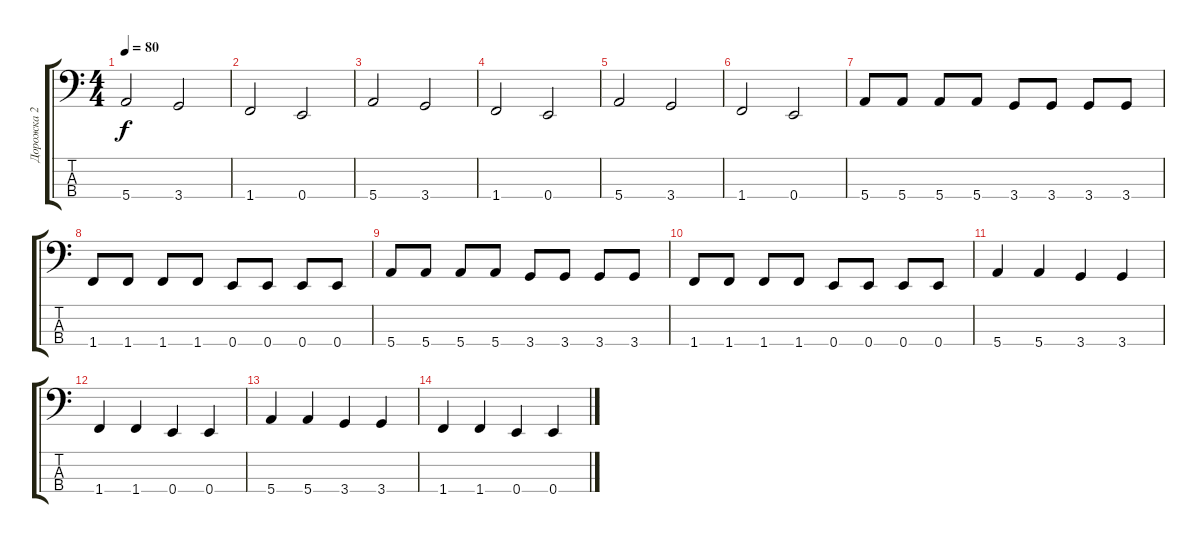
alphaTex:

\track ("Дорожка 2" "Дорожка 2") {instrument electricbasspick}
\staff {score tabs}
\tuning (G2 D2 A1 E1) {hide}
\ts (4 4)
\tempo 80
\clef f4
\ks c
5.4.2{dy f} 3.4.2 |
1.4.2 0.4.2 |
5.4.2 3.4.2 |
1.4.2 0.4.2 |
5.4.2 3.4.2 |
1.4.2 0.4.2 |
5.4.8 5.4.8 5.4.8 5.4.8 3.4.8 3.4.8 3.4.8 3.4.8 |
1.4.8 1.4.8 1.4.8 1.4.8 0.4.8 0.4.8 0.4.8 0.4.8 |
5.4.8 5.4.8 5.4.8 5.4.8 3.4.8 3.4.8 3.4.8 3.4.8 |
1.4.8 1.4.8 1.4.8 1.4.8 0.4.8 0.4.8 0.4.8 0.4.8 |
5.4.4 5.4.4 3.4.4 3.4.4 |
1.4.4 1.4.4 0.4.4 0.4.4 |
5.4.4 5.4.4 3.4.4 3.4.4 |
1.4.4 1.4.4 0.4.4 0.4.4
